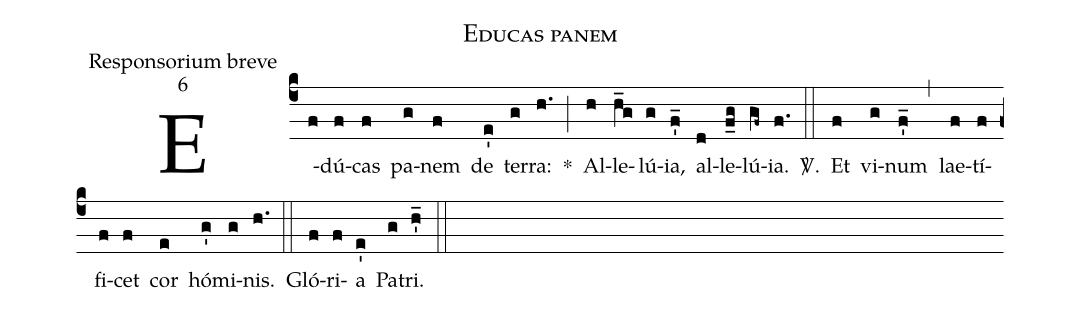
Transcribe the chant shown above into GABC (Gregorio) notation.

name:Educas panem;
office-part:Responsorium breve;
mode:6;
%%
(c4) E(f)dú(f)cas(f) pa(g)nem(f) de(e') ter(g)ra:(h.) *(;) Al(h)le(h_g)lú(g)ia,(f'_) al(d)le(f_g)lú(gf~)ia.(f.) <sp>V/</sp>.(::) Et(f) vi(g)num(f'_) (,) lae(f)tí(f)fi(f)cet(f) cor(e) hó(g')mi(g)nis.(h.) (::) Gló(f)ri(f)a(e') Pa(g)tri.(h'_) (::)
